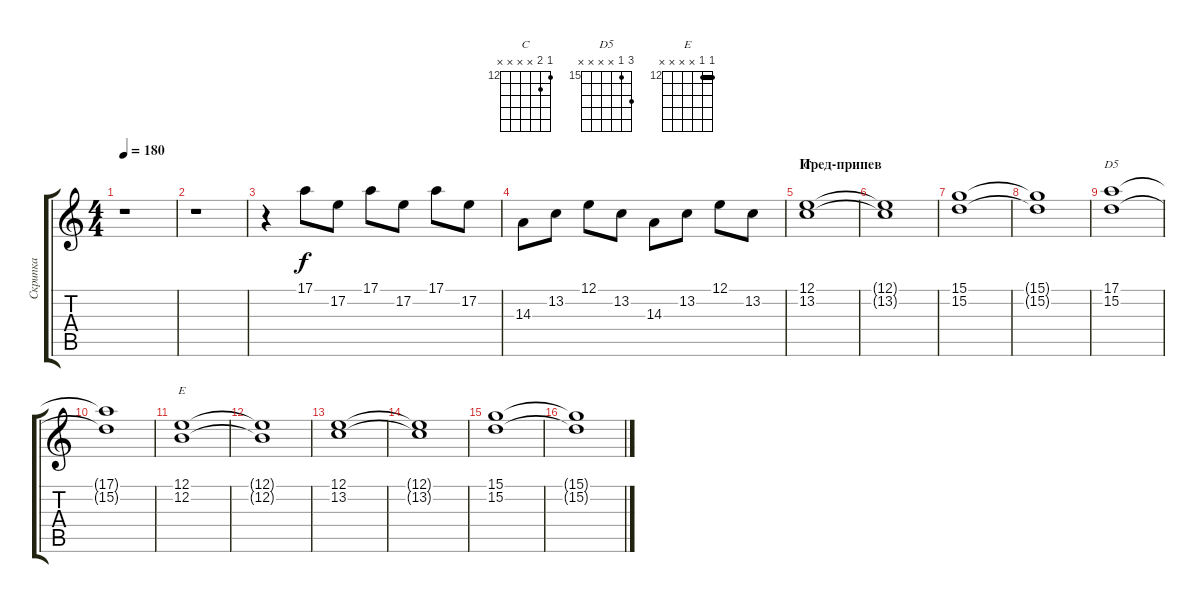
\track ("Скрипка" "Скрипка") {instrument viola}
\staff {score tabs}
\tuning (E4 B3 G3 D3 A2 E2) {hide}
\chord ("C" 12 13 x x x x) {firstfret 12}
\chord ("D5" 17 15 x x x x) {firstfret 15}
\chord ("E" 12 12 x x x x) {firstfret 12 barre 12}
\ts (4 4)
\tempo 180
\clef g2
\ks c
r.1{dy f} |
r.1 |
r.4 17.1.8 17.2.8 17.1.8 17.2.8 17.1.8 17.2.8 |
14.3.8 13.2.8 12.1.8 13.2.8 14.3.8 13.2.8 12.1.8 13.2.8 |
\section ("" "Пред-припев")
(12.1 13.2).1{ch "C" volume 8} |
(12.1{t} 13.2{t}).1 |
(15.1 15.2).1 |
(15.1{t} 15.2{t}).1 |
(17.1 15.2).1{ch "D5"} |
(17.1{t} 15.2{t}).1 |
(12.1 12.2).1{ch "E"} |
(12.1{t} 12.2{t}).1 |
(12.1 13.2).1 |
(12.1{t} 13.2{t}).1 |
(15.1 15.2).1 |
(15.1{t} 15.2{t}).1
